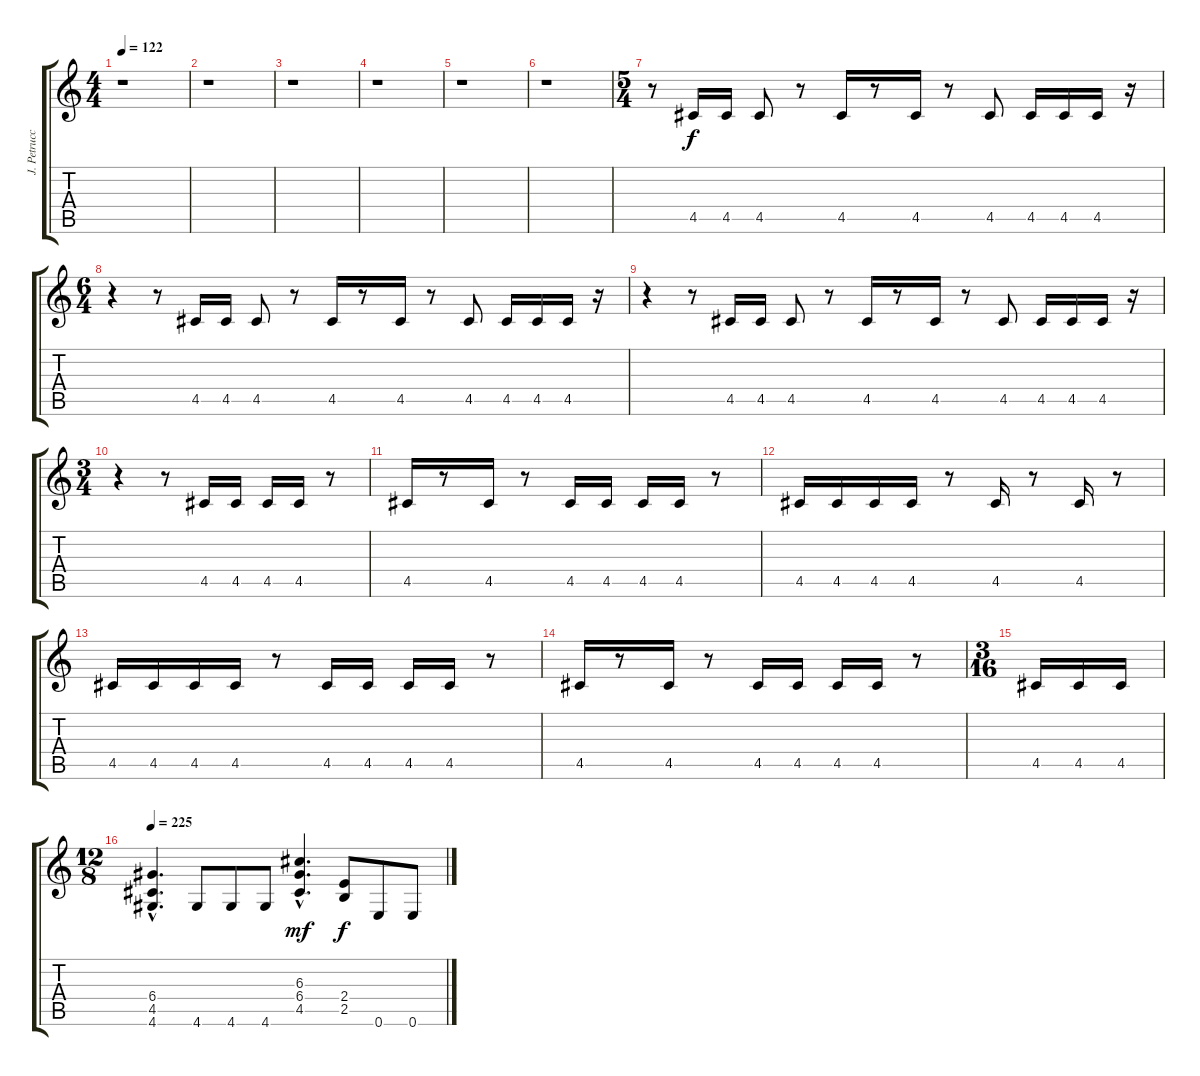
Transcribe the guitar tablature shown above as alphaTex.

\track ("J. Petrucci" "J. Petrucc") {instrument overdrivenguitar}
\staff {score tabs}
\tuning (E4 B3 G3 D3 A2 E2) {hide}
\ts (4 4)
\tempo 122
\clef g2
\ks c
r.1{dy f instrument overdrivenguitar} |
r.1 |
r.1 |
r.1 |
r.1 |
r.1 |
\ts (5 4)
r.8 4.5.16 4.5.16 4.5.8 r.8 4.5.16 r.8 4.5.16 r.8 4.5.8 4.5.16 4.5.16 4.5.16 r.16 |
\ts (6 4)
r.4 r.8 4.5.16 4.5.16 4.5.8 r.8 4.5.16 r.8 4.5.16 r.8 4.5.8 4.5.16 4.5.16 4.5.16 r.16 |
r.4 r.8 4.5.16 4.5.16 4.5.8 r.8 4.5.16 r.8 4.5.16 r.8 4.5.8 4.5.16 4.5.16 4.5.16 r.16 |
\ts (3 4)
r.4 r.8 4.5.16 4.5.16 4.5.16 4.5.16 r.8 |
4.5.16 r.8 4.5.16 r.8 4.5.16 4.5.16 4.5.16 4.5.16 r.8 |
4.5.16 4.5.16 4.5.16 4.5.16 r.8 4.5.16 r.8 4.5.16 r.8 |
4.5.16 4.5.16 4.5.16 4.5.16 r.8 4.5.16 4.5.16 4.5.16 4.5.16 r.8 |
4.5.16 r.8 4.5.16 r.8 4.5.16 4.5.16 4.5.16 4.5.16 r.8 |
\ts (3 16)
4.5.16 4.5.16 4.5.16 |
\ts (12 8)
\tempo 225
(6.4{hac} 4.5{hac} 4.6{hac}).4{d} 4.6.8 4.6.8 4.6.8 (6.3{hac} 6.4{hac} 4.5{hac}).4{d dy mf} (2.4 2.5).8{dy f} 0.6.8 0.6.8
